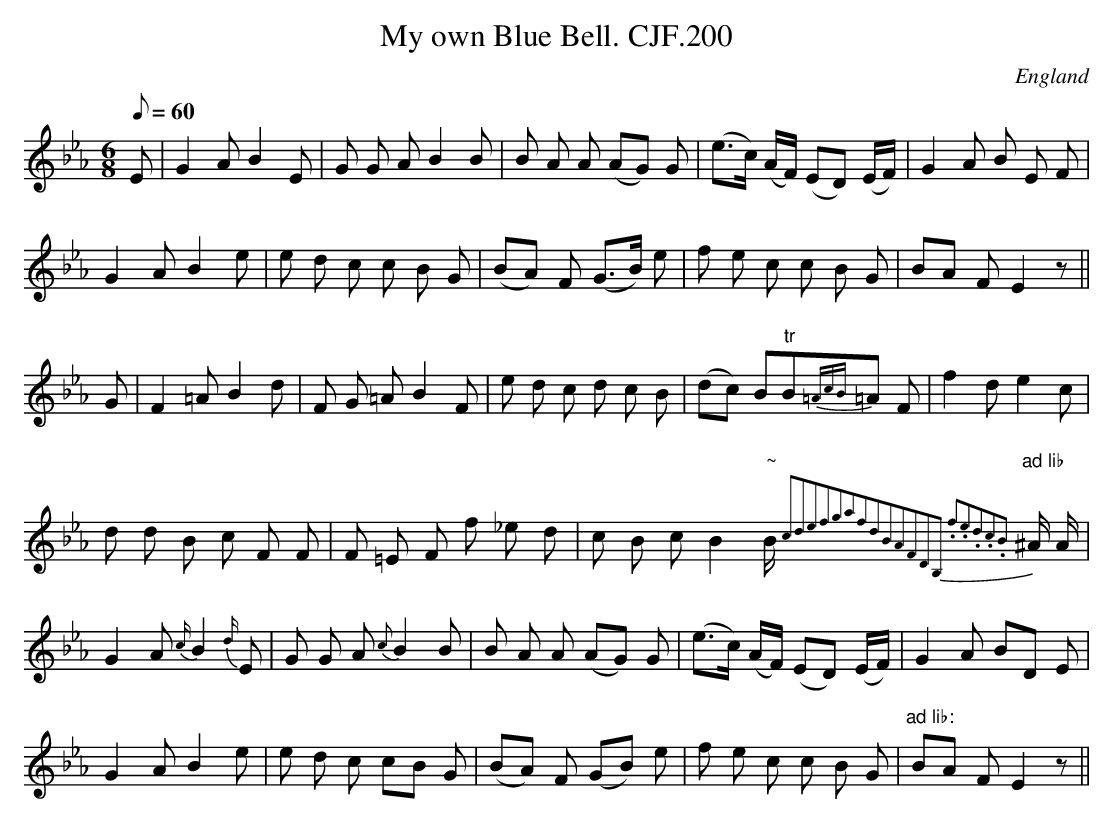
X:1
T:My own Blue Bell. CJF.200
M:6/8
L:1/8
Q:60
O:England
K:Eb
E|G2AB2E|G G AB2B|B A A (AG) G|(e>c) (A/F/) (ED) (E/F/)|
G2A B E F|!G2AB2e|e d c c B G|(BA) F (G>B) e|
f e c c B G|BA FE2z||!
G|F2=AB2d|F G =AB2F|e d c d c B|(dc) B"tr"B{=AcB}h=A F|
f2de2c|!d d B hc F F|F =E F f _e d|
c B chB2"~"B/ "ad lib"{c2d2e2f2g2a2f2d2B2A2F2D2B,2 .f2.e2.d2.c2.B2} ^A/=
A/|!
G2A{c/}B2{d/}E|G G A{c}B2B|B A A (AG) G|(e>c) (A/F/) (ED) h(E/F/)|
G2A BD E|!
G2AB2e|e d c cB G|(BA) F (GB) e|f e c c B G|"ad lib:"BhA FE2z||
